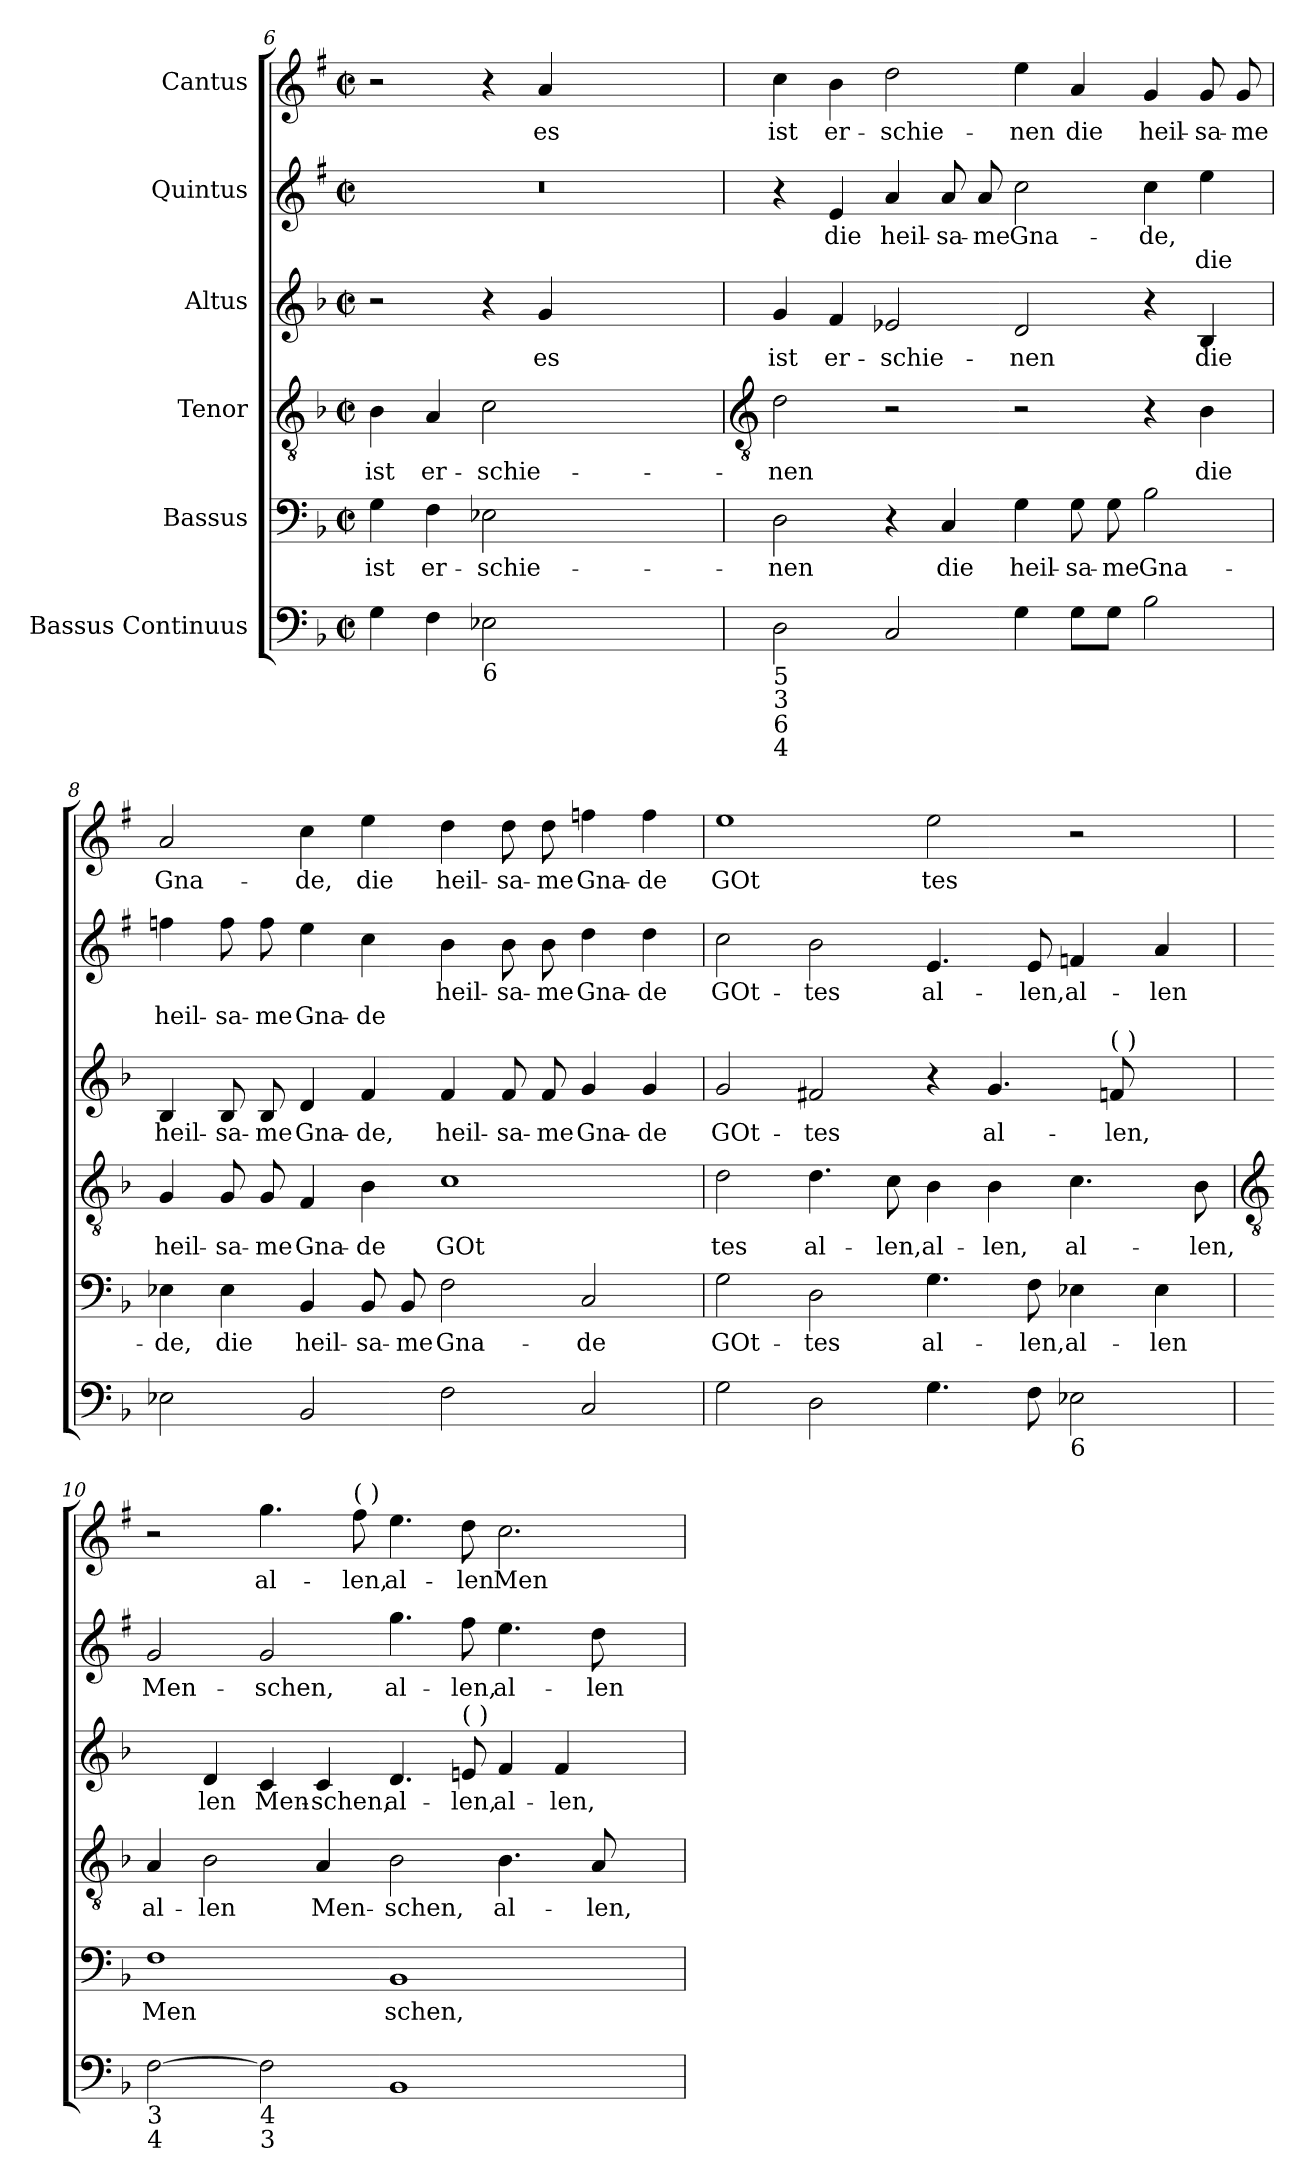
**kern	**kern	**text	**kern	**text	**kern	**text	**kern	**text	**text	**kern	**text
*part6	*part5	*part5	*part4	*part4	*part3	*part3	*part2	*part2	*part2	*part1	*part1
*staff6	*staff5	*staff5	*staff4	*staff4	*staff3	*staff3	*staff2	*staff2	*staff2	*staff1	*staff1
*I"Bassus Continuus	*I"Bassus	*	*I"Tenor	*	*I"Altus	*	*I"Quintus	*	*	*I"Cantus	*
*clefF4	*clefF4	*	*clefGv2	*	*clefG2	*	*clefG2	*	*	*clefG2	*
*	*	*	*	*	*	*	*ITrd1c2	*	*	*ITrd1c2	*
*k[b-]	*k[b-]	*	*k[b-]	*	*k[b-]	*	*k[b-]	*	*	*k[b-]	*
*F:	*F:	*	*F:	*	*F:	*	*F:	*	*	*F:	*
*M4/2	*M4/2	*	*M4/2	*	*M4/2	*	*M4/2	*	*	*M4/2	*
*met(c|)	*met(c|)	*	*met(c|)	*	*met(c|)	*	*met(c|)	*	*	*met(c|)	*
=6	=6	=6	=6	=6	=6	=6	=6	=6	=6	=6	=6
!	!	!LO:LY:b	!	!LO:LY:b	!	!	!	!	!	!	!
4G	4G	ist	4B-	ist	2r	.	0r	.	.	2r	.
!	!	!LO:LY:b	!	!LO:LY:b	!	!	!	!	!	!	!
4F	4F	er-	4A	er-	.	.	.	.	.	.	.
!LO:TX:b:t=6	!	!	!	!	!	!	!	!	!	!	!
!	!	!LO:LY:b	!	!LO:LY:b	!	!	!	!	!	!	!
2E-X	2E-X	-schie-	2c	-schie-	4r	.	.	.	.	4r	.
!	!	!	!	!	!	!LO:LY:b	!	!	!	!	!LO:LY:b
.	.	.	.	.	4g	es	.	.	.	4g	es
1ryy	1ryy	.	1ryy	.	1ryy	.	.	.	.	1ryy	.
!!LO:LB:g=z
=7	=7	=7	=7	=7	=7	=7	=7	=7	=7	=7	=7
*	*	*	*clefGv2	*	*	*	*	*	*	*	*
!LO:TX:b:t=5\n3	!	!	!	!	!	!	!	!	!	!	!
!LO:TX:b:t=6\n4	!	!	!	!	!	!	!	!	!	!	!
!	!	!LO:LY:b	!	!LO:LY:b	!	!LO:LY:b	!	!	!	!	!LO:LY:b
2D	2D	-nen	2d	-nen	4g	ist	4r	.	.	4b-	ist
!	!	!	!	!	!	!LO:LY:b	!	!LO:LY:b	!	!	!LO:LY:b
.	.	.	.	.	4f	er-	4d	die	.	4a	er-
!	!	!	!	!	!	!LO:LY:b	!	!LO:LY:b	!	!	!LO:LY:b
2C	4r	.	2r	.	2e-X	-schie-	4g	heil-	.	2cc	-schie-
!	!	!LO:LY:b	!	!	!	!	!	!LO:LY:b	!	!	!
.	4C	die	.	.	.	.	8g	-sa-	.	.	.
!	!	!	!	!	!	!	!	!LO:LY:b	!	!	!
.	.	.	.	.	.	.	8g	-me	.	.	.
!	!	!LO:LY:b	!	!	!	!LO:LY:b	!	!LO:LY:b	!	!	!LO:LY:b
4G	4G	heil-	2r	.	2d	-nen	2b-	Gna-	.	4dd	-nen
!	!	!LO:LY:b	!	!	!	!	!	!	!	!	!LO:LY:b
8GL	8G	-sa-	.	.	.	.	.	.	.	4g	die
!	!	!LO:LY:b	!	!	!	!	!	!	!	!	!
8GJ	8G	-me	.	.	.	.	.	.	.	.	.
!	!	!LO:LY:b	!	!	!	!	!	!LO:LY:b	!	!	!LO:LY:b
2B-	2B-	Gna-	4r	.	4r	.	4b-	-de,	.	4f	heil-
!	!	!	!	!LO:LY:b	!	!LO:LY:b	!	!	!LO:LY:b	!	!LO:LY:b
.	.	.	4B-	die	4B-	die	4dd	.	die	8f	-sa-
!	!	!	!	!	!	!	!	!	!	!	!LO:LY:b
.	.	.	.	.	.	.	.	.	.	8f	-me
=8	=8	=8	=8	=8	=8	=8	=8	=8	=8	=8	=8
!	!	!LO:LY:b	!	!LO:LY:b	!	!LO:LY:b	!	!	!LO:LY:b	!	!LO:LY:b
2E-X	4E-X	-de,	4G	heil-	4B-	heil-	4ee-X	.	heil-	2g	Gna-
!	!	!LO:LY:b	!	!LO:LY:b	!	!LO:LY:b	!	!	!LO:LY:b	!	!
.	4E-	die	8G	-sa-	8B-	-sa-	8ee-	.	-sa-	.	.
!	!	!	!	!LO:LY:b	!	!LO:LY:b	!	!	!LO:LY:b	!	!
.	.	.	8G	-me	8B-	-me	8ee-	.	-me	.	.
!	!	!LO:LY:b	!	!LO:LY:b	!	!LO:LY:b	!	!	!LO:LY:b	!	!LO:LY:b
2BB-	4BB-	heil-	4F	Gna-	4d	Gna-	4dd	.	Gna-	4b-	-de,
!	!	!LO:LY:b	!	!LO:LY:b	!	!LO:LY:b	!	!	!LO:LY:b	!	!LO:LY:b
.	8BB-	-sa-	4B-	-de	4f	-de,	4b-	.	-de	4dd	die
!	!	!LO:LY:b	!	!	!	!	!	!	!	!	!
.	8BB-	-me	.	.	.	.	.	.	.	.	.
!	!	!LO:LY:b	!	!LO:LY:b	!	!LO:LY:b	!	!LO:LY:b	!	!	!LO:LY:b
2F	2F	Gna-	1c	GOt	4f	heil-	4a	heil-	.	4cc	heil-
!	!	!	!	!	!	!LO:LY:b	!	!LO:LY:b	!	!	!LO:LY:b
.	.	.	.	.	8f	-sa-	8a	-sa-	.	8cc	-sa-
!	!	!	!	!	!	!LO:LY:b	!	!LO:LY:b	!	!	!LO:LY:b
.	.	.	.	.	8f	-me	8a	-me	.	8cc	-me
!	!	!LO:LY:b	!	!	!	!LO:LY:b	!	!LO:LY:b	!	!	!LO:LY:b
2C	2C	-de	.	.	4g	Gna-	4cc	Gna-	.	4ee-X	Gna-
!	!	!	!	!	!	!LO:LY:b	!	!LO:LY:b	!	!	!LO:LY:b
.	.	.	.	.	4g	-de	4cc	-de	.	4ee-	-de
=9	=9	=9	=9	=9	=9	=9	=9	=9	=9	=9	=9
!	!	!LO:LY:b	!	!LO:LY:b	!	!LO:LY:b	!	!LO:LY:b	!	!	!LO:LY:b
2G	2G	GOt-	2d	tes	2g	GOt-	2b-	GOt-	.	1dd	GOt
!	!	!LO:LY:b	!	!LO:LY:b	!	!LO:LY:b	!	!LO:LY:b	!	!	!
2D	2D	-tes	4.d	al-	2f#X	-tes	2a	-tes	.	.	.
!	!	!	!	!LO:LY:b	!	!	!	!	!	!	!
.	.	.	8c	-len,	.	.	.	.	.	.	.
!	!	!LO:LY:b	!	!LO:LY:b	!	!	!	!LO:LY:b	!	!	!LO:LY:b
4.G	4.G	al-	4B-	al-	4r	.	4.d	al-	.	2dd	tes
!	!	!	!	!LO:LY:b	!	!LO:LY:b	!	!	!	!	!
.	.	.	4B-	-len,	4.g	al-	.	.	.	.	.
!	!	!LO:LY:b	!	!	!	!	!	!LO:LY:b	!	!	!
8F	8F	-len,	.	.	.	.	8d	-len,	.	.	.
!LO:TX:b:t=6	!	!	!	!	!	!	!	!	!	!	!
!	!	!LO:LY:b	!	!LO:LY:b	!	!	!	!LO:LY:b	!	!	!
2E-X	4E-X	al-	4.c	al-	.	.	4e-X	al-	.	2r	.
!	!	!	!	!	!LO:TX:a:t=(  )	!	!	!	!	!	!
!	!	!	!	!	!	!LO:LY:b	!	!	!	!	!
.	.	.	.	.	8f	-len,	.	.	.	.	.
!	!	!LO:LY:b	!	!	!	!LO:LY:b	!	!LO:LY:b	!	!	!
.	4E-	-len	.	.	[4e-Xyy	al-	4g	-len	.	.	.
!	!	!	!	!LO:LY:b	!	!	!	!	!	!	!
.	.	.	8B-	-len,	.	.	.	.	.	.	.
!!LO:LB:g=z
=10	=10	=10	=10	=10	=10	=10	=10	=10	=10	=10	=10
*	*	*	*clefGv2	*	*	*	*	*	*	*	*
!LO:TX:b:t=3	!	!	!	!	!	!	!	!	!	!	!
!LO:TX:b:t=4	!	!	!	!	!	!	!	!	!	!	!
!	!	!LO:LY:b	!	!LO:LY:b	!	!	!	!LO:LY:b	!	!	!
[2F	1F	Men	4A	al-	4e-yy]	.	2f	Men-	.	2r	.
!	!	!	!	!LO:LY:b	!	!LO:LY:b	!	!	!	!	!
.	.	.	2B-	-len	4d	-len	.	.	.	.	.
!LO:TX:b:t=4	!	!	!	!	!	!	!	!	!	!	!
!LO:TX:b:t=3	!	!	!	!	!	!	!	!	!	!	!
!	!	!	!	!	!	!LO:LY:b	!	!LO:LY:b	!	!	!LO:LY:b
2F]	.	.	.	.	4c	Men-	2f	-schen,	.	4.ff	al-
!	!	!	!	!LO:LY:b	!	!LO:LY:b	!	!	!	!	!
.	.	.	4A	Men-	4c	-schen,	.	.	.	.	.
!	!	!	!	!	!	!	!	!	!	!LO:TX:a:t=(  )	!
!	!	!	!	!	!	!	!	!	!	!	!LO:LY:b
.	.	.	.	.	.	.	.	.	.	8ee	-len,
!	!	!LO:LY:b	!	!LO:LY:b	!	!LO:LY:b	!	!LO:LY:b	!	!	!LO:LY:b
1BB-	1BB-	schen,	2B-	-schen,	4.d	al-	4.ff	al-	.	4.dd	al-
!	!	!	!	!	!LO:TX:a:t=(  )	!	!	!	!	!	!
!	!	!	!	!	!	!LO:LY:b	!	!LO:LY:b	!	!	!LO:LY:b
.	.	.	.	.	8e	-len,	8ee	-len,	.	8cc	-len
!	!	!	!	!LO:LY:b	!	!LO:LY:b	!	!LO:LY:b	!	!	!LO:LY:b
.	.	.	4.B-	al-	4f	al-	4.dd	al-	.	2.b-	Men-
!	!	!	!	!	!	!LO:LY:b	!	!	!	!	!
.	.	.	.	.	4f	-len,	.	.	.	.	.
!	!	!	!	!LO:LY:b	!	!	!	!LO:LY:b	!	!	!
.	.	.	8A	-len,	.	.	8cc	-len	.	.	.
4ryy	4ryy	.	4ryy	.	4ryy	.	4ryy	.	.	.	.
=	=	=	=	=	=	=	=	=	=	=	=
*-	*-	*-	*-	*-	*-	*-	*-	*-	*-	*-	*-
